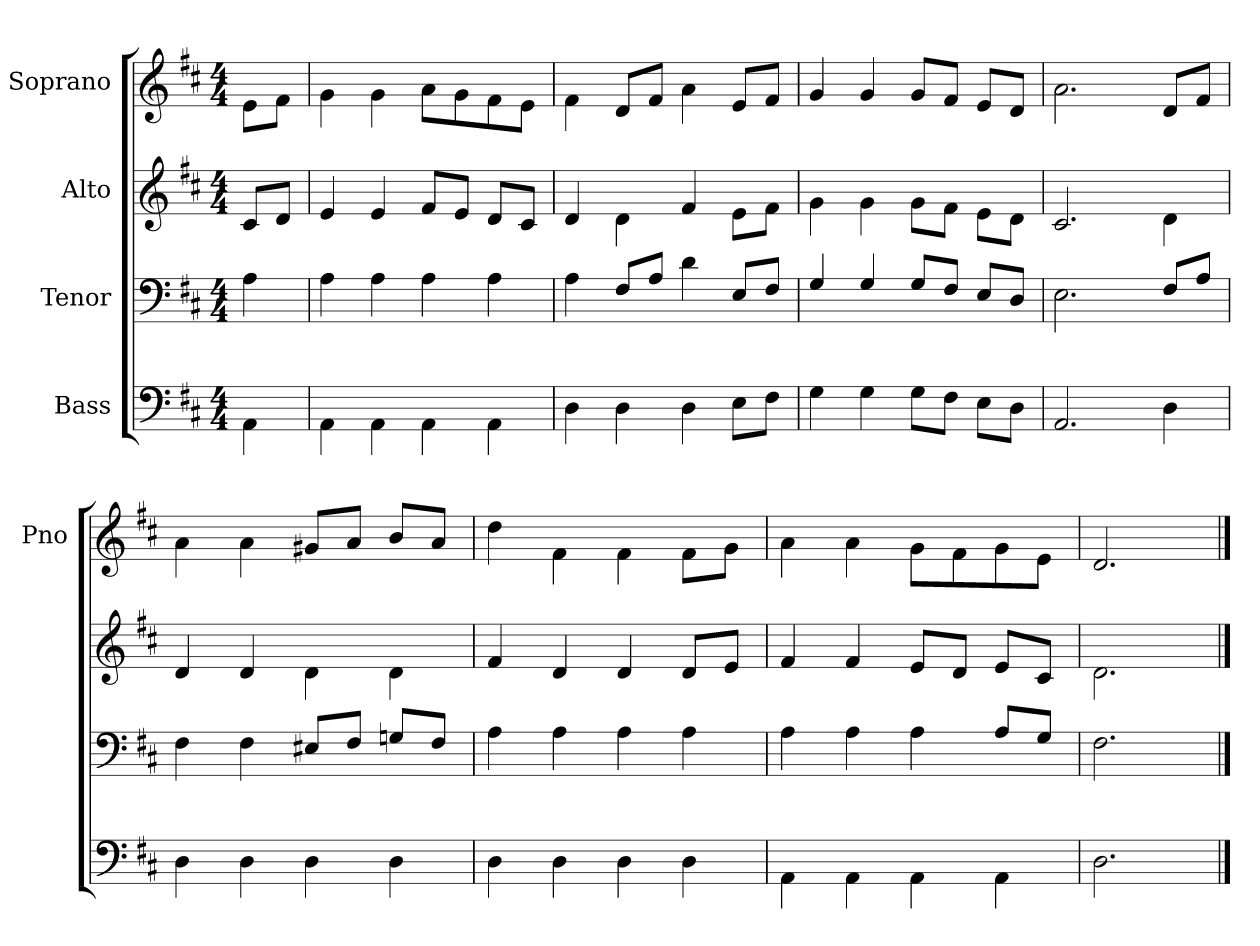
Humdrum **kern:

**kern	**kern	**kern	**kern
*part4	*part3	*part2	*part1
*staff4	*staff3	*staff2	*staff1
*I"Bass	*I"Tenor	*I"Alto	*I"Soprano
*	*	*	*I'Pno
*clefF4	*clefF4	*clefG2	*clefG2
*k[f#c#]	*k[f#c#]	*k[f#c#]	*k[f#c#]
*D:	*D:	*D:	*D:
*M4/4	*M4/4	*M4/4	*M4/4
=	=	=	=
4AA\	4A\	8c#/L	8e\L
.	.	8d/J	8f#\J
=	=	=	=
4AA\	4A\	4e/	4g\
4AA\	4A\	4e/	4g\
4AA\	4A\	8f#/L	8a\L
.	.	8e/J	8g\
4AA\	4A\	8d/L	8f#\
.	.	8c#/J	8e\J
=	=	=	=
4D\	4A\	4d/	4f#\
4D\	8F#/L	4d\	8d/L
.	8A/J	.	8f#/J
4D\	4d\	4f#/	4a\
8E\L	8E/L	8e\L	8e/L
8F#\J	8F#/J	8f#\J	8f#/J
=	=	=	=
4G\	4G/	4g\	4g/
4G\	4G/	4g\	4g/
8G\L	8G/L	8g\L	8g/L
8F#\J	8F#/J	8f#\J	8f#/J
8E\L	8E/L	8e\L	8e/L
8D\J	8D/J	8d\J	8d/J
=	=	=	=
2.AA/	2.E\	2.c#/	2.a\
=-	=-	=-	=-
4D\	8F#/L	4d\	8d/L
.	8A/J	.	8f#/J
=	=	=	=
4D\	4F#\	4d/	4a\
4D\	4F#\	4d/	4a\
4D\	8E#X/L	4d\	8g#X/L
.	8F#/J	.	8a/J
4D\	8Gn/L	4d\	8b/L
.	8F#/J	.	8a/J
=	=	=	=
4D\	4A\	4f#/	4dd\
4D\	4A\	4d/	4f#\
4D\	4A\	4d/	4f#\
4D\	4A\	8d/L	8f#\L
.	.	8e/J	8g\J
=	=	=	=
4AA\	4A\	4f#/	4a\
4AA\	4A\	4f#/	4a\
4AA\	4A\	8e/L	8g\L
.	.	8d/J	8f#\
4AA\	8A/L	8e/L	8g\
.	8G/J	8c#/J	8e\J
=	=	=	=
2.D\	2.F#\	2.d\	2.d/
==	==	==	==
*-	*-	*-	*-
